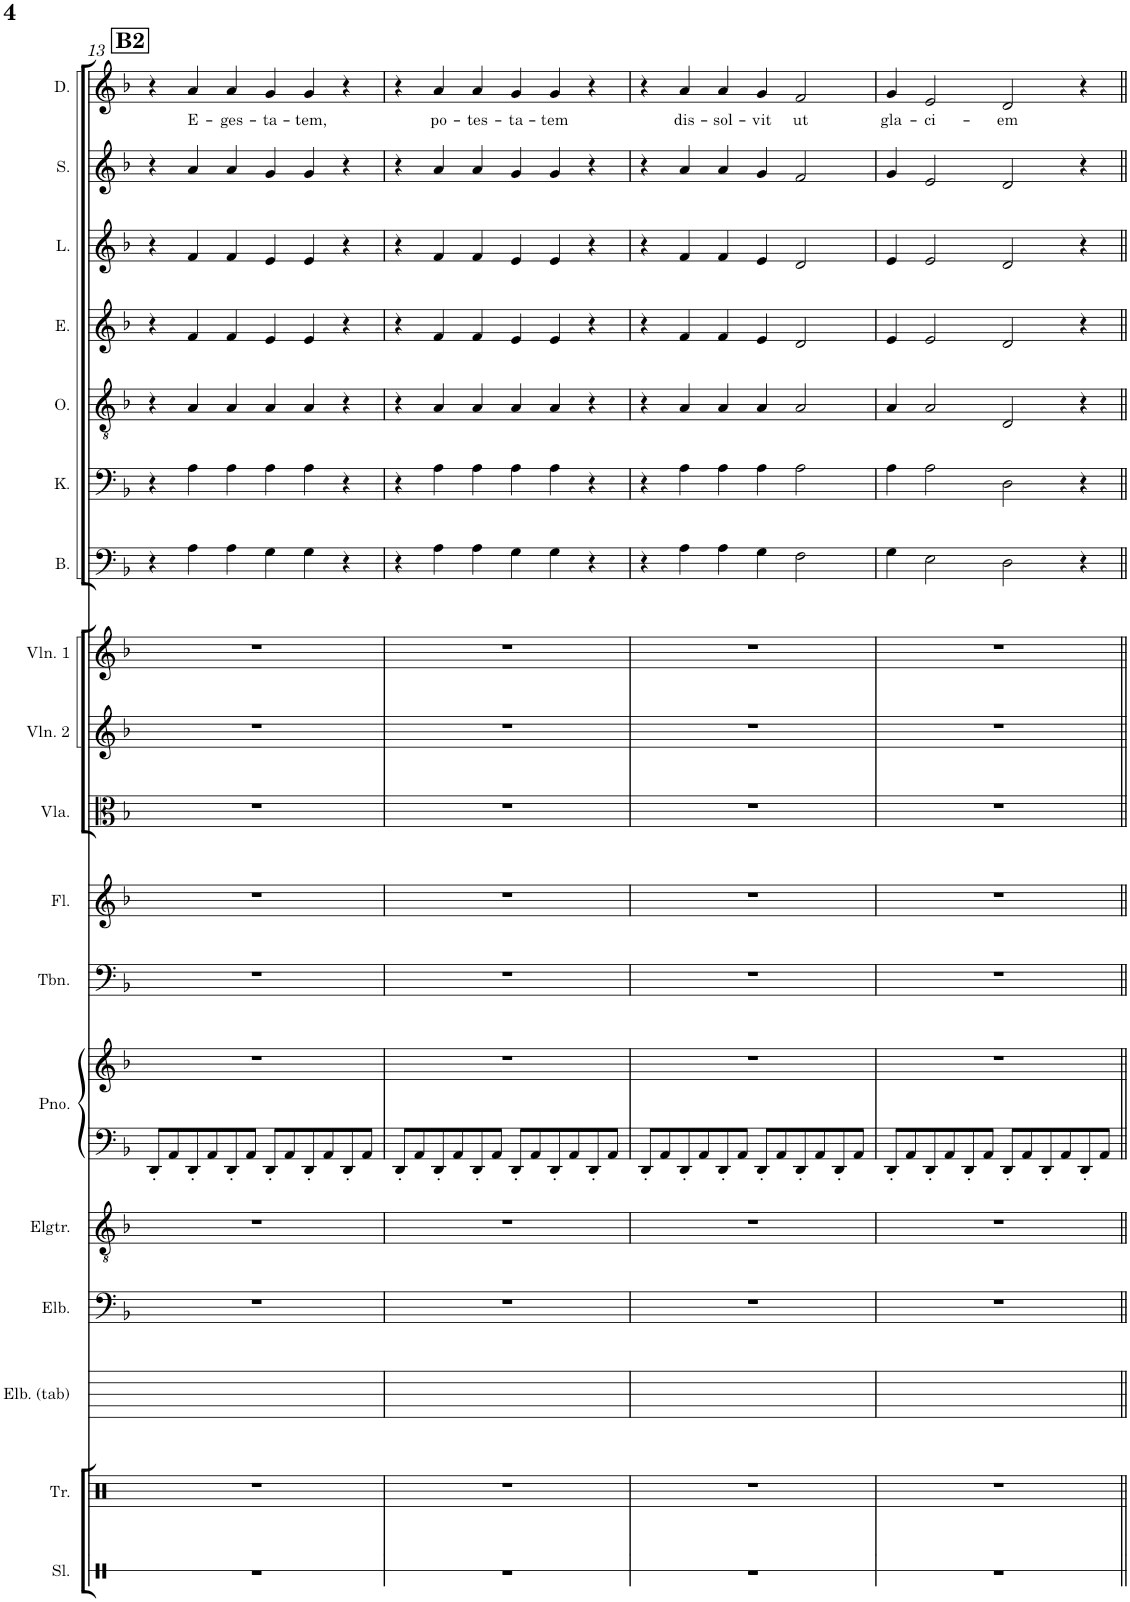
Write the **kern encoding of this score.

**kern	**kern	**kern	**kern	**kern	**kern	**kern	**kern	**kern	**kern	**kern	**kern	**kern	**kern	**kern	**kern	**kern	**kern	**kern	**text
*part18	*part17	*part16	*part15	*part14	*part13	*part13	*part12	*part11	*part10	*part9	*part8	*part7	*part6	*part5	*part4	*part3	*part2	*part1	*part1
*staff19	*staff18	*staff17	*staff16	*staff15	*staff14	*staff13	*staff12	*staff11	*staff10	*staff9	*staff8	*staff7	*staff6	*staff5	*staff4	*staff3	*staff2	*staff1	*staff1
*I"Slagverk	*I"Trumset	*I"Elbas (tab)	*I"Elbas	*I"Elgitarr	*I"Piano	*	*I"Trombon	*I"Tvärflöjt	*I"Viola	*I"Violin 2	*I"Violin 1	*I"Bacon	*I"Kat	*I"Orwen	*I"Elisabet	*I"Libby	*I"Shakespeare	*I"Drake	*
*I'Sl.	*I'Tr.	*I'Elb. (tab)	*I'Elb.	*I'Elgtr.	*I'Pno.	*	*I'Tbn.	*	*I'Vla.	*I'Vln. 2	*I'Vln. 1	*I'B.	*I'K.	*I'O.	*I'E.	*I'L.	*I'S.	*I'D.	*
!!LO:PB:g=z
*clefX	*clefX	*	*clefF4	*clefGv2	*clefF4	*clefG2	*clefF4	*clefG2	*clefC3	*clefG2	*clefG2	*clefF4	*clefF4	*clefGv2	*clefG2	*clefG2	*clefG2	*clefG2	*
*	*	*Trd7c12	*Trd7c12	*	*	*	*	*	*	*	*	*	*	*	*	*	*	*	*
*k[]	*k[]	*k[b-]	*k[b-]	*k[b-]	*k[b-]	*k[b-]	*k[b-]	*k[b-]	*k[b-]	*k[b-]	*k[b-]	*k[b-]	*k[b-]	*k[b-]	*k[b-]	*k[b-]	*k[b-]	*k[b-]	*
*M6/4	*M6/4	*M6/4	*M6/4	*M6/4	*M6/4	*M6/4	*M6/4	*M6/4	*M6/4	*M6/4	*M6/4	*M6/4	*M6/4	*M6/4	*M6/4	*M6/4	*M6/4	*M6/4	*
!!LO:REH:place=s1:a:B:cj:fs=14:t=B2
=13	=13	=13	=13	=13	=13	=13	=13	=13	=13	=13	=13	=13	=13	=13	=13	=13	=13	=13	=13
1.r	1.r	1.r	1.r	1.r	8DD'/L	1.r	1.r	1.r	1.r	1.r	1.r	4r	4r	4r	4r	4r	4r	4r	.
.	.	.	.	.	8AA/	.	.	.	.	.	.	.	.	.	.	.	.	.	.
!	!	!	!	!	!	!	!	!	!	!	!	!	!	!	!	!	!	!	!LO:LY:b
.	.	.	.	.	8DD'/	.	.	.	.	.	.	4A\	4A\	4A/	4f/	4f/	4a/	4a/	E-
.	.	.	.	.	8AA/	.	.	.	.	.	.	.	.	.	.	.	.	.	.
!	!	!	!	!	!	!	!	!	!	!	!	!	!	!	!	!	!	!	!LO:LY:b
.	.	.	.	.	8DD'/	.	.	.	.	.	.	4A\	4A\	4A/	4f/	4f/	4a/	4a/	-ges-
.	.	.	.	.	8AA/J	.	.	.	.	.	.	.	.	.	.	.	.	.	.
!	!	!	!	!	!	!	!	!	!	!	!	!	!	!	!	!	!	!	!LO:LY:b
.	.	.	.	.	8DD'/L	.	.	.	.	.	.	4G\	4A\	4A/	4e/	4e/	4g/	4g/	-ta-
.	.	.	.	.	8AA/	.	.	.	.	.	.	.	.	.	.	.	.	.	.
!	!	!	!	!	!	!	!	!	!	!	!	!	!	!	!	!	!	!	!LO:LY:b
.	.	.	.	.	8DD'/	.	.	.	.	.	.	4G\	4A\	4A/	4e/	4e/	4g/	4g/	-tem,
.	.	.	.	.	8AA/	.	.	.	.	.	.	.	.	.	.	.	.	.	.
.	.	.	.	.	8DD'/	.	.	.	.	.	.	4r	4r	4r	4r	4r	4r	4r	.
.	.	.	.	.	8AA/J	.	.	.	.	.	.	.	.	.	.	.	.	.	.
=14	=14	=14	=14	=14	=14	=14	=14	=14	=14	=14	=14	=14	=14	=14	=14	=14	=14	=14	=14
1.r	1.r	1.r	1.r	1.r	8DD'/L	1.r	1.r	1.r	1.r	1.r	1.r	4r	4r	4r	4r	4r	4r	4r	.
.	.	.	.	.	8AA/	.	.	.	.	.	.	.	.	.	.	.	.	.	.
!	!	!	!	!	!	!	!	!	!	!	!	!	!	!	!	!	!	!	!LO:LY:b
.	.	.	.	.	8DD'/	.	.	.	.	.	.	4A\	4A\	4A/	4f/	4f/	4a/	4a/	po-
.	.	.	.	.	8AA/	.	.	.	.	.	.	.	.	.	.	.	.	.	.
!	!	!	!	!	!	!	!	!	!	!	!	!	!	!	!	!	!	!	!LO:LY:b
.	.	.	.	.	8DD'/	.	.	.	.	.	.	4A\	4A\	4A/	4f/	4f/	4a/	4a/	-tes-
.	.	.	.	.	8AA/J	.	.	.	.	.	.	.	.	.	.	.	.	.	.
!	!	!	!	!	!	!	!	!	!	!	!	!	!	!	!	!	!	!	!LO:LY:b
.	.	.	.	.	8DD'/L	.	.	.	.	.	.	4G\	4A\	4A/	4e/	4e/	4g/	4g/	-ta-
.	.	.	.	.	8AA/	.	.	.	.	.	.	.	.	.	.	.	.	.	.
!	!	!	!	!	!	!	!	!	!	!	!	!	!	!	!	!	!	!	!LO:LY:b
.	.	.	.	.	8DD'/	.	.	.	.	.	.	4G\	4A\	4A/	4e/	4e/	4g/	4g/	-tem
.	.	.	.	.	8AA/	.	.	.	.	.	.	.	.	.	.	.	.	.	.
.	.	.	.	.	8DD'/	.	.	.	.	.	.	4r	4r	4r	4r	4r	4r	4r	.
.	.	.	.	.	8AA/J	.	.	.	.	.	.	.	.	.	.	.	.	.	.
=15	=15	=15	=15	=15	=15	=15	=15	=15	=15	=15	=15	=15	=15	=15	=15	=15	=15	=15	=15
1.r	1.r	1.r	1.r	1.r	8DD'/L	1.r	1.r	1.r	1.r	1.r	1.r	4r	4r	4r	4r	4r	4r	4r	.
.	.	.	.	.	8AA/	.	.	.	.	.	.	.	.	.	.	.	.	.	.
!	!	!	!	!	!	!	!	!	!	!	!	!	!	!	!	!	!	!	!LO:LY:b
.	.	.	.	.	8DD'/	.	.	.	.	.	.	4A\	4A\	4A/	4f/	4f/	4a/	4a/	dis-
.	.	.	.	.	8AA/	.	.	.	.	.	.	.	.	.	.	.	.	.	.
!	!	!	!	!	!	!	!	!	!	!	!	!	!	!	!	!	!	!	!LO:LY:b
.	.	.	.	.	8DD'/	.	.	.	.	.	.	4A\	4A\	4A/	4f/	4f/	4a/	4a/	-sol-
.	.	.	.	.	8AA/J	.	.	.	.	.	.	.	.	.	.	.	.	.	.
!	!	!	!	!	!	!	!	!	!	!	!	!	!	!	!	!	!	!	!LO:LY:b
.	.	.	.	.	8DD'/L	.	.	.	.	.	.	4G\	4A\	4A/	4e/	4e/	4g/	4g/	-vit
.	.	.	.	.	8AA/	.	.	.	.	.	.	.	.	.	.	.	.	.	.
!	!	!	!	!	!	!	!	!	!	!	!	!	!	!	!	!	!	!	!LO:LY:b
.	.	.	.	.	8DD'/	.	.	.	.	.	.	2F\	2A\	2A/	2d/	2d/	2f/	2f/	ut
.	.	.	.	.	8AA/	.	.	.	.	.	.	.	.	.	.	.	.	.	.
.	.	.	.	.	8DD'/	.	.	.	.	.	.	.	.	.	.	.	.	.	.
.	.	.	.	.	8AA/J	.	.	.	.	.	.	.	.	.	.	.	.	.	.
=16	=16	=16	=16	=16	=16	=16	=16	=16	=16	=16	=16	=16	=16	=16	=16	=16	=16	=16	=16
!	!	!	!	!	!	!	!	!	!	!	!	!	!	!	!	!	!	!	!LO:LY:b
1.r	1.r	1.r	1.r	1.r	8DD'/L	1.r	1.r	1.r	1.r	1.r	1.r	4G\	4A\	4A/	4e/	4e/	4g/	4g/	gla-
.	.	.	.	.	8AA/	.	.	.	.	.	.	.	.	.	.	.	.	.	.
!	!	!	!	!	!	!	!	!	!	!	!	!	!	!	!	!	!	!	!LO:LY:b
.	.	.	.	.	8DD'/	.	.	.	.	.	.	2E\	2A\	2A/	2e/	2e/	2e/	2e/	-ci-
.	.	.	.	.	8AA/	.	.	.	.	.	.	.	.	.	.	.	.	.	.
.	.	.	.	.	8DD'/	.	.	.	.	.	.	.	.	.	.	.	.	.	.
.	.	.	.	.	8AA/J	.	.	.	.	.	.	.	.	.	.	.	.	.	.
!	!	!	!	!	!	!	!	!	!	!	!	!	!	!	!	!	!	!	!LO:LY:b
.	.	.	.	.	8DD'/L	.	.	.	.	.	.	2D\	2D\	2D/	2d/	2d/	2d/	2d/	-em
.	.	.	.	.	8AA/	.	.	.	.	.	.	.	.	.	.	.	.	.	.
.	.	.	.	.	8DD'/	.	.	.	.	.	.	.	.	.	.	.	.	.	.
.	.	.	.	.	8AA/	.	.	.	.	.	.	.	.	.	.	.	.	.	.
.	.	.	.	.	8DD'/	.	.	.	.	.	.	4r	4r	4r	4r	4r	4r	4r	.
.	.	.	.	.	8AA/J	.	.	.	.	.	.	.	.	.	.	.	.	.	.
=||	=||	=||	=||	=||	=||	=||	=||	=||	=||	=||	=||	=||	=||	=||	=||	=||	=||	=||	=||
*-	*-	*-	*-	*-	*-	*-	*-	*-	*-	*-	*-	*-	*-	*-	*-	*-	*-	*-	*-
